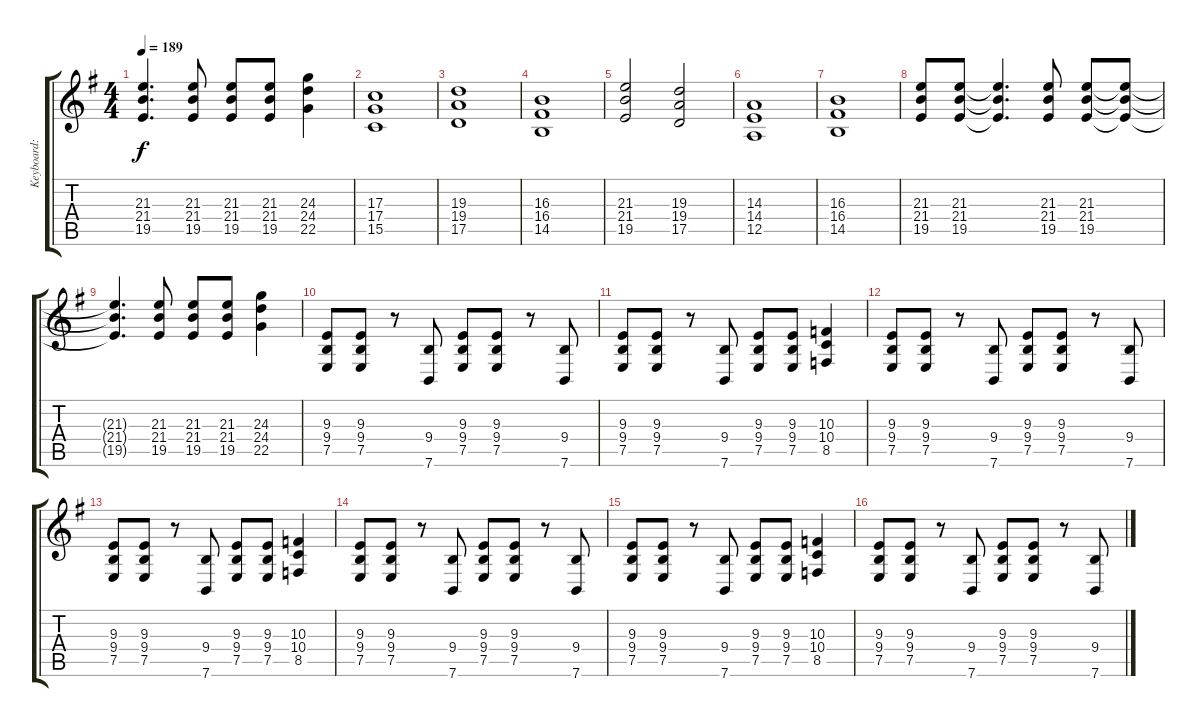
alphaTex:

\track ("Keyboard: Tsugumi Kotobuki" "Keyboard: ") {instrument lead2sawtooth}
\staff {score tabs}
\tuning (E4 B3 G3 D3 A2 E2) {hide}
\ts (4 4)
\tempo 189
\clef g2
\ks g
(21.3{t} 21.4{t} 19.5{t}).4{d dy f} (21.3 21.4 19.5).8 (21.3 21.4 19.5).8 (21.3 21.4 19.5).8 (24.3 24.4 22.5).4 |
(17.3 17.4 15.5).1 |
(19.3 19.4 17.5).1 |
(16.3 16.4 14.5).1 |
(21.3 21.4 19.5).2 (19.3 19.4 17.5).2 |
(14.3 14.4 12.5).1 |
(16.3 16.4 14.5).1 |
(21.3 21.4 19.5).8 (21.3 21.4 19.5).8 (21.3{t} 21.4{t} 19.5{t}).4{d} (21.3 21.4 19.5).8 (21.3 21.4 19.5).8 (21.3{t} 21.4{t} 19.5{t}).8 |
(21.3{t} 21.4{t} 19.5{t}).4{d} (21.3 21.4 19.5).8 (21.3 21.4 19.5).8 (21.3 21.4 19.5).8 (24.3 24.4 22.5).4 |
(9.3 9.4 7.5).8{volume 15 instrument lead2sawtooth} (9.3 9.4 7.5).8 r.8 (9.4 7.6).8 (9.3 9.4 7.5).8 (9.3 9.4 7.5).8 r.8 (9.4 7.6).8 |
(9.3 9.4 7.5).8 (9.3 9.4 7.5).8 r.8 (9.4 7.6).8 (9.3 9.4 7.5).8 (9.3 9.4 7.5).8 (10.3 10.4 8.5).4 |
(9.3 9.4 7.5).8 (9.3 9.4 7.5).8 r.8 (9.4 7.6).8 (9.3 9.4 7.5).8 (9.3 9.4 7.5).8 r.8 (9.4 7.6).8 |
(9.3 9.4 7.5).8 (9.3 9.4 7.5).8 r.8 (9.4 7.6).8 (9.3 9.4 7.5).8 (9.3 9.4 7.5).8 (10.3 10.4 8.5).4 |
(9.3 9.4 7.5).8 (9.3 9.4 7.5).8 r.8 (9.4 7.6).8 (9.3 9.4 7.5).8 (9.3 9.4 7.5).8 r.8 (9.4 7.6).8 |
(9.3 9.4 7.5).8 (9.3 9.4 7.5).8 r.8 (9.4 7.6).8 (9.3 9.4 7.5).8 (9.3 9.4 7.5).8 (10.3 10.4 8.5).4 |
(9.3 9.4 7.5).8 (9.3 9.4 7.5).8 r.8 (9.4 7.6).8 (9.3 9.4 7.5).8 (9.3 9.4 7.5).8 r.8 (9.4 7.6).8
